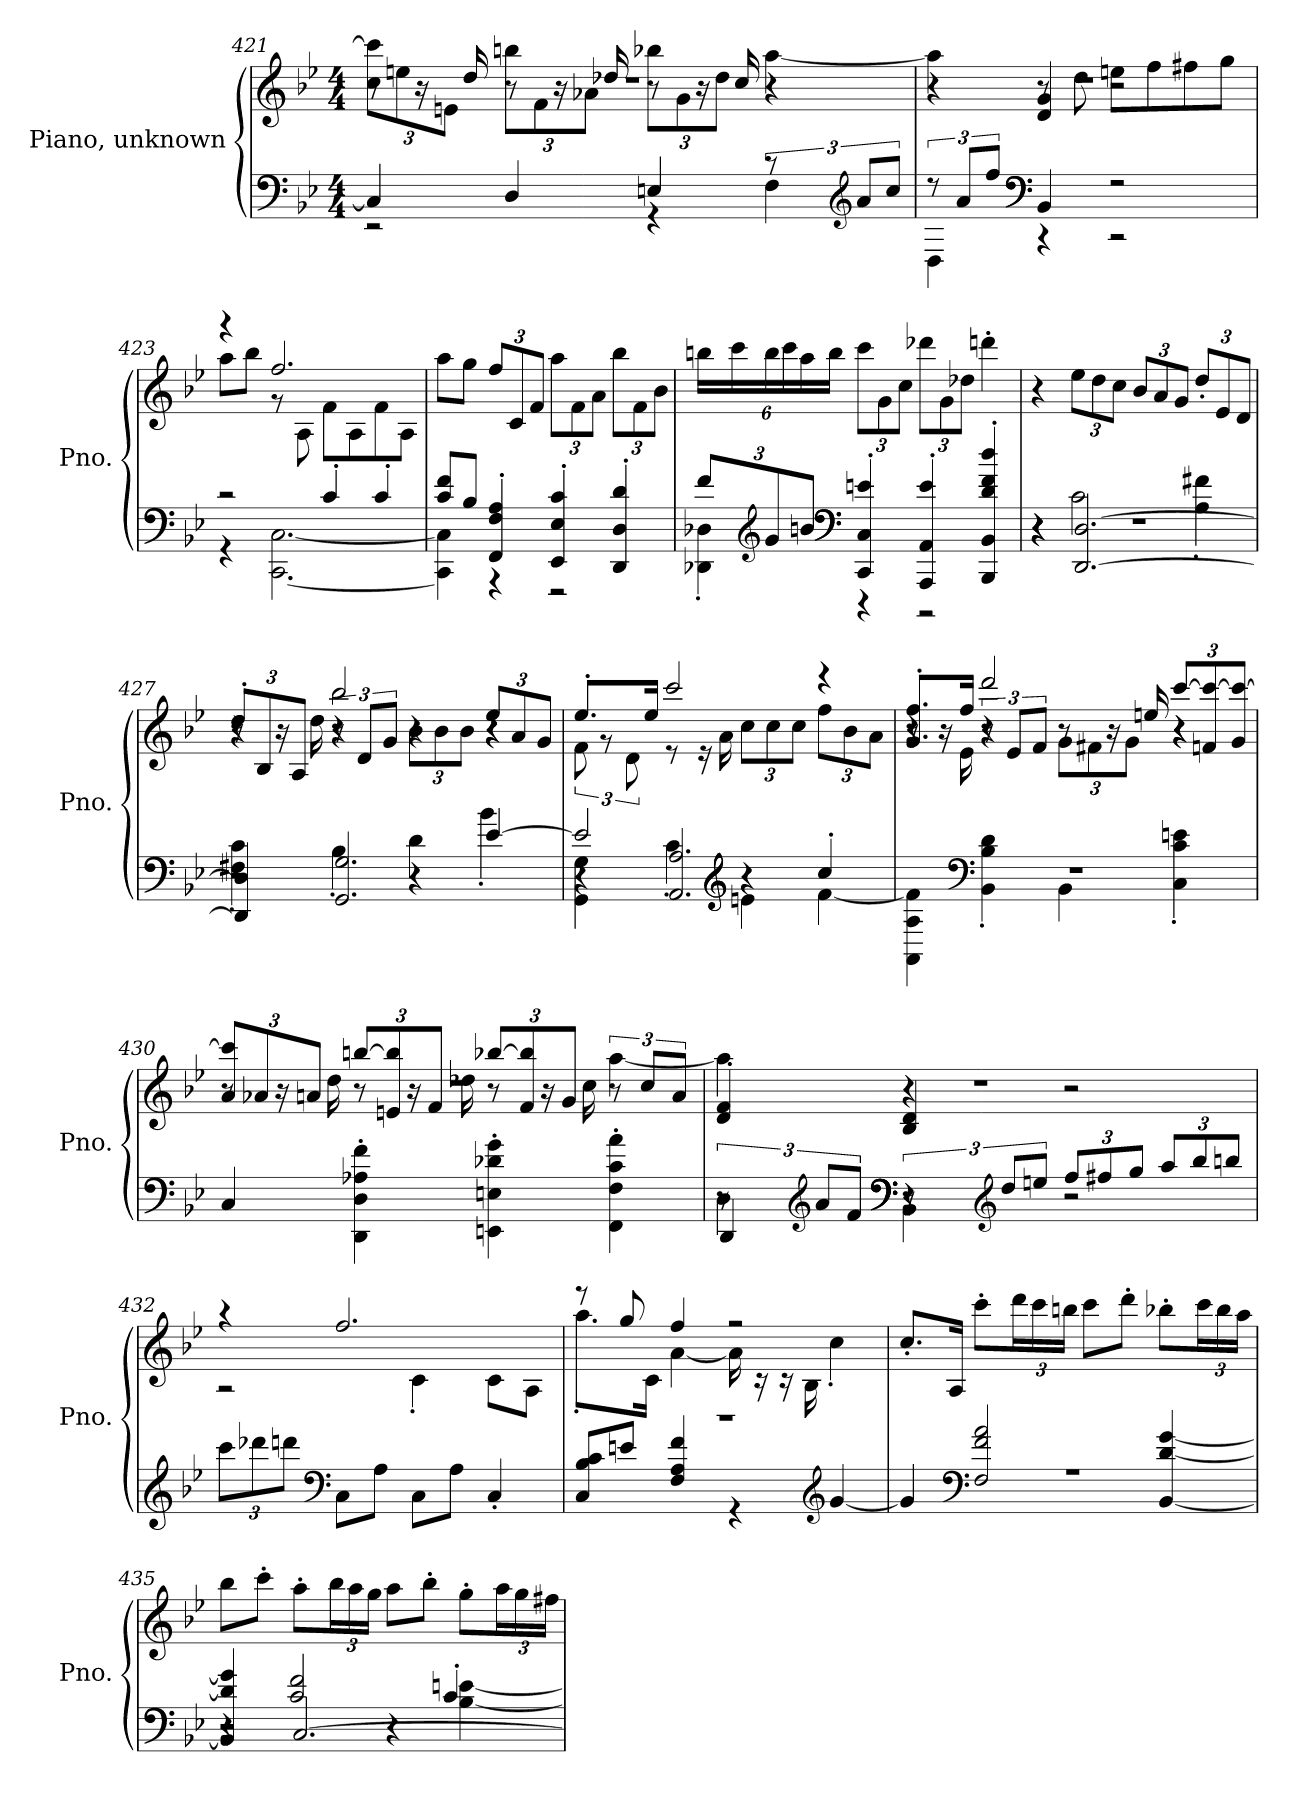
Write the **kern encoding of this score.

**kern	**kern
*part1	*part1
*staff2	*staff1
*I"Piano, unknown	*
*I'Pno.	*
!!LO:LB:g=z
*clefF4	*clefG2
*k[b-e-]	*k[b-e-]
*M4/4	*M4/4
=421	=421
*^	*^
*	*	*	*Xbrackettup
*	*	*	*^
4C/]	2r	1r	12cc\ 12ccc\]L	8r
.	.	.	12een\	.
.	.	.	.	16r
.	.	.	12en\J	.
.	.	.	.	16dd/
4D/	.	.	12bbn\L	8r
.	.	.	12f\	.
.	.	.	.	16r
.	.	.	12a-X\J	.
.	.	.	.	16dd-X/
4En/	4r	.	12bb-X\L	8r
.	.	.	12g\	.
.	.	.	.	16r
.	.	.	12dd-\J	.
.	.	.	.	16cc/
12r	4F\	.	[4aa\	4r
*clefG2	*	*	*	*
12a/L	.	.	.	.
12cc/J	.	.	.	.
=422	=422	=422	=422	=422
12r	4D\	1r	4aa\]	4r
12a/L	.	.	.	.
12ff/J	.	.	.	.
*clefF4	*	*	*	*
4BB-/	4r	.	8r	4d/ 4g/
.	.	.	8dd\	.
2r	2r	.	8een\L	2r
.	.	.	8ff\	.
.	.	.	8ff#X\	.
.	.	.	8gg\J	.
*	*	*	*v	*v
!!LO:LB:g=z
=423	=423	=423	=423
2r	4r	4r	8aa\L
.	.	.	8bb-\J
.	[2.CC\ [2.C\	2.ff/	8r
.	.	.	8A\
4c'/	.	.	8f\L
.	.	.	8A\
4c'/	.	.	8f\
.	.	.	8A\J
*	*	*v	*v
=424	=424	=424
8c/ 8f/L	4CC\] 4C\]	8aa\L
8B-/J	.	8gg\J
4FF/' 4F/' 4A/'	4r	12ff/L
.	.	12c/
.	.	12f/J
4EE-/' 4E-/' 4c/'	2r	12aa\L
.	.	12f\
.	.	12a\J
4DD/' 4D/' 4d/'	.	12bb-\L
.	.	12f\
.	.	12b-\J
=425	=425	=425
*Xbrackettup	*	*
12f/L	4DD-X\' 4D-X\'	24bbn\LL
.	.	24ccc\
*clefG2	*	*
12g/	.	24bb\
.	.	24ccc\
12bn/J	.	24aa\
.	.	24bb\JJ
*clefF4	*	*
4CC/' 4C/' 4en/'	4r	12ccc\L
.	.	12g\
.	.	12cc\J
4AAA/' 4AA/' 4e/'	2r	12ddd-X\L
.	.	12g\
.	.	12dd-X\J
4BBB-/' 4BB-/' 4d/' 4f/' 4dd/'	.	4dddn'\
!!LO:LB:g=z
=426	=426	=426
*	*^	*
1r	4r	4r	4r
.	2c\	[2.DD/ [2.D/	12ee-\L
.	.	.	12dd\
.	.	.	12cc\J
.	.	.	12b-/L
.	.	.	12a/
.	.	.	12g/J
.	4A\' 4f#X\'	.	12dd'/L
.	.	.	12e-/
.	.	.	12d/J
=427	=427	=427	=427
*	*	*	*^
*	*	*	*	*^
2r	4F#X\' 4c\'	4DD/] 4D/]	4r	8r	12dd'/L
.	.	.	.	.	12B-/
.	.	.	.	16r	.
.	.	.	.	.	12A/J
.	.	.	.	16dd\	.
*	*	*	*	*	*brackettup
.	4B-'\	2.GG/ 2.G/	2bb-/	4r	12r
.	.	.	.	.	12d/L
.	.	.	.	.	12g/J
*	*	*	*	*Xbrackettup	*
4r	4d\	.	.	12b-\L	4r
.	.	.	.	12b-\	.
.	.	.	.	12b-\J	.
[4e-/	4b-'\	.	4r	4r	12ee-/L
.	.	.	.	.	12a/
.	.	.	.	.	12g/J
*	*	*	*	*v	*v
=428	=428	=428	=428	=428
*	*	*	*	*brackettup
2e-/]	4GG\ 4G\	4r	8.ee-'/L	12f\
.	.	.	.	12r
.	.	.	.	12d\
.	.	.	16ee-/Jk	.
.	4c'\	2.AA/ 2.A/	2ccc/	8r
.	.	.	.	16r
.	.	.	.	16a\
*clefG2	*	*	*	*
*	*	*	*	*Xbrackettup
4r	4en\	.	.	12cc\L
.	.	.	.	12cc\
.	.	.	.	12cc\J
4cc'/	[4f\	.	4r	12ff\L
.	.	.	.	12b-\
.	.	.	.	12a\J
*	*v	*v	*	*
!!LO:LB:g=z
=429	=429	=429	=429
*	*	*	*^
1r	4AA\ 4A\ 4f\]	4r	8r	8.g/' 8.ff/'L
.	.	.	16r	.
.	.	.	16e-\	16ff/Jk
*clefF4	*	*	*	*
*	*	*	*	*brackettup
.	4BB-\' 4B-\' 4d\'	2ddd/	4r	12r
.	.	.	.	12e-/L
.	.	.	.	12f/J
*	*	*	*Xbrackettup	*
.	4BB-\	.	12g\L	8r
.	.	.	12f#X\	.
.	.	.	.	16r
.	.	.	12g\J	.
.	.	.	.	16een/
.	4C\' 4c\' 4en\'	4r	4r	[12ccc/L
.	.	.	.	12fn/ 12ccc/_
.	.	.	.	12g/ 12ccc/_J
*v	*v	*	*	*
=430	=430	=430	=430
4C/	1r	8r	12a/ 12ccc/]L
.	.	.	12a-X/
.	.	16r	.
.	.	.	12an/J
.	.	16dd\	.
4DD\' 4D\' 4A-X\' 4f\'	.	8r	[12bbn/L
.	.	.	12en/ 12bb/]
.	.	16r	.
.	.	.	12f/J
.	.	16dd-X\	.
4EEn\' 4En\' 4d-X\' 4g\'	.	8r	[12bb-X/L
.	.	.	12f/ 12bb-/]
.	.	16r	.
.	.	.	12g/J
.	.	16cc\	.
*	*	*	*brackettup
4FF\' 4F\' 4c\' 4a\'	.	[4aa\	12r
.	.	.	12cc/L
.	.	.	12a/J
!!LO:PB:g=z	!!	!!
=431	=431	=431	=431
*brackettup	*	*	*
*^	*	*	*
*	*^	*	*	*
12r	4D\	4DD/	1r	4aa\]	4d/' 4f/'
*clefG2	*	*	*	*	*
12a/L	.	.	.	.	.
12f/J	.	.	.	.	.
*clefF4	*	*	*	*	*
12r	4BB-\	4r	.	4r	4B-/ 4d/
*clefG2	*	*	*	*	*
12dd/L	.	.	.	.	.
12een/J	.	.	.	.	.
*Xbrackettup	*	*	*	*	*
12ff/L	2r	2r	.	2r	2r
12ff#X/	.	.	.	.	.
12gg/J	.	.	.	.	.
12aa/L	.	.	.	.	.
12bb-/	.	.	.	.	.
12bbn/J	.	.	.	.	.
*v	*v	*v	*	*	*
*	*	*v	*v
=432	=432	=432
12ccc\L	4r	2r
12ddd-X\	.	.
12dddn\J	.	.
*clefF4	*	*
8C\L	2.ff/	.
8A\J	.	.
8C\L	.	4c'\
8A\J	.	.
4C'/	.	8c\L
.	.	8A\J
!!LO:LB:g=z	!!
=433	=433	=433
*^	*	*
1r	8C/ 8B-/ 8c/L	8r	8.aa'\L
.	8en/J	8gg/	.
.	.	.	16c\Jk
.	4F/ 4A/ 4f/	4ff/	[4a\
.	4r	2r	16a\]
.	.	.	16r
.	.	.	16r
.	.	.	16B-\
*clefG2	*	*	*
.	[4g/	.	4cc'\
*	*	*v	*v
=434	=434	=434
1r	4g/]	8.cc'/L
.	.	16A/Jk
*clefF4	*	*
.	2F/ 2f/ 2a/	8ccc'\L
*	*	*Xbrackettup
.	.	24ddd\L
.	.	24ccc\
.	.	24bbn\JJ
.	.	8ccc\L
.	.	8ddd'\J
.	[4BB-/ [4d/ [4g/	8bb-X'\L
.	.	24ccc\L
.	.	24bb-\
.	.	24aa\JJ
!!LO:LB:g=z
=435	=435	=435
*	*^	*
4r	2r	4BB-/] 4d/] 4g/]	8bb-\L
.	.	.	8ccc'\J
[2.C/	.	2c/ 2f/	8aa'\L
.	.	.	24bb-\L
.	.	.	24aa\
.	.	.	24gg\JJ
.	4r	.	8aa\L
.	.	.	8bb-'\J
.	[4B-\ [4en\	4c'/	8gg'\L
.	.	.	24aa\L
.	.	.	24gg\
.	.	.	24ff#X\JJ
*v	*v	*v	*
=	=
*-	*-
